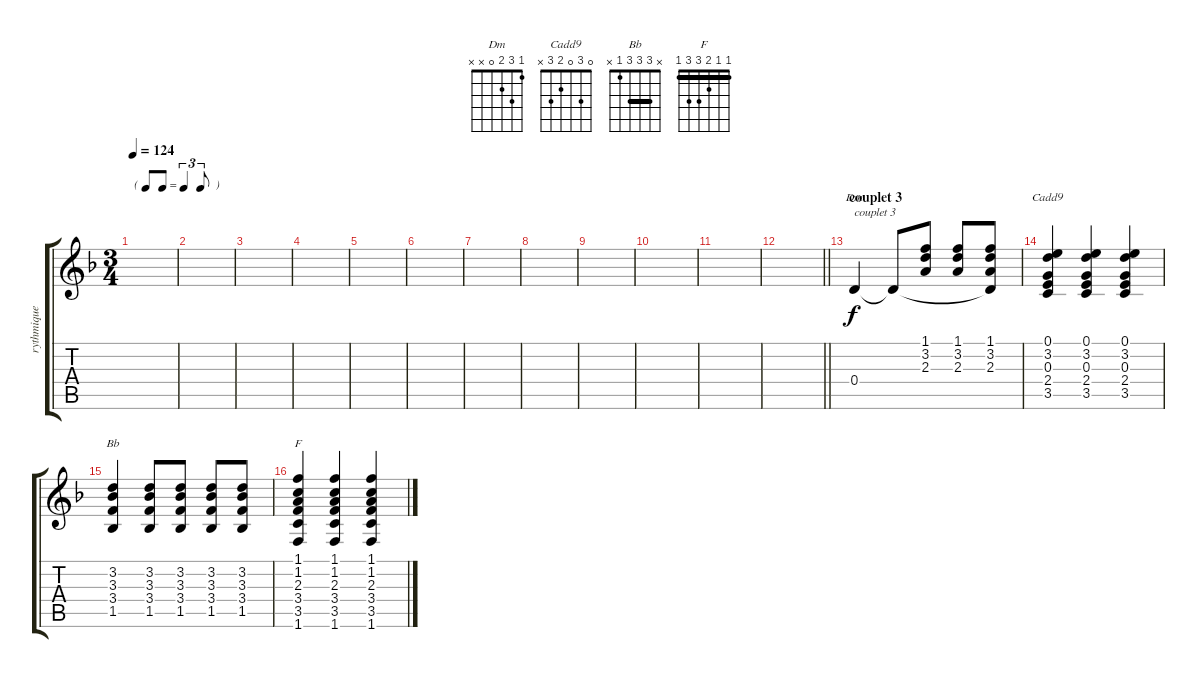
\track ("rythmique" "rythmique") {instrument acousticguitarsteel}
\staff {score tabs}
\tuning (E4 B3 G3 D3 A2 E2) {hide}
\chord ("Dm" 1 3 2 0 x x)
\chord ("Cadd9" 0 3 0 2 3 x)
\chord ("Bb" x 3 3 3 1 x) {barre 3}
\chord ("F" 1 1 2 3 3 1) {barre 1}
\ts (3 4)
\tf triplet8th
\tempo 124
\clef g2
\ks f
|
|
|
|
|
|
|
|
|
|
|
\barLineRight lightlight
|
\section ("" "couplet 3")
0.4.4{ch "Dm" txt "couplet 3"} 0.4{t}.8 (1.1 3.2 2.3).8 (1.1 3.2 2.3).8 (1.1 3.2 2.3 0.4{t}).8 |
(0.1 3.2 0.3 2.4 3.5).4{ch "Cadd9"} (0.1 3.2 0.3 2.4 3.5).4 (0.1 3.2 0.3 2.4 3.5).4 |
(3.2 3.3 3.4 1.5).4{ch "Bb"} (3.2 3.3 3.4 1.5).8 (3.2 3.3 3.4 1.5).8 (3.2 3.3 3.4 1.5).8 (3.2 3.3 3.4 1.5).8 |
(1.1 1.2 2.3 3.4 3.5 1.6).4{ch "F"} (1.1 1.2 2.3 3.4 3.5 1.6).4 (1.1 1.2 2.3 3.4 3.5 1.6).4
